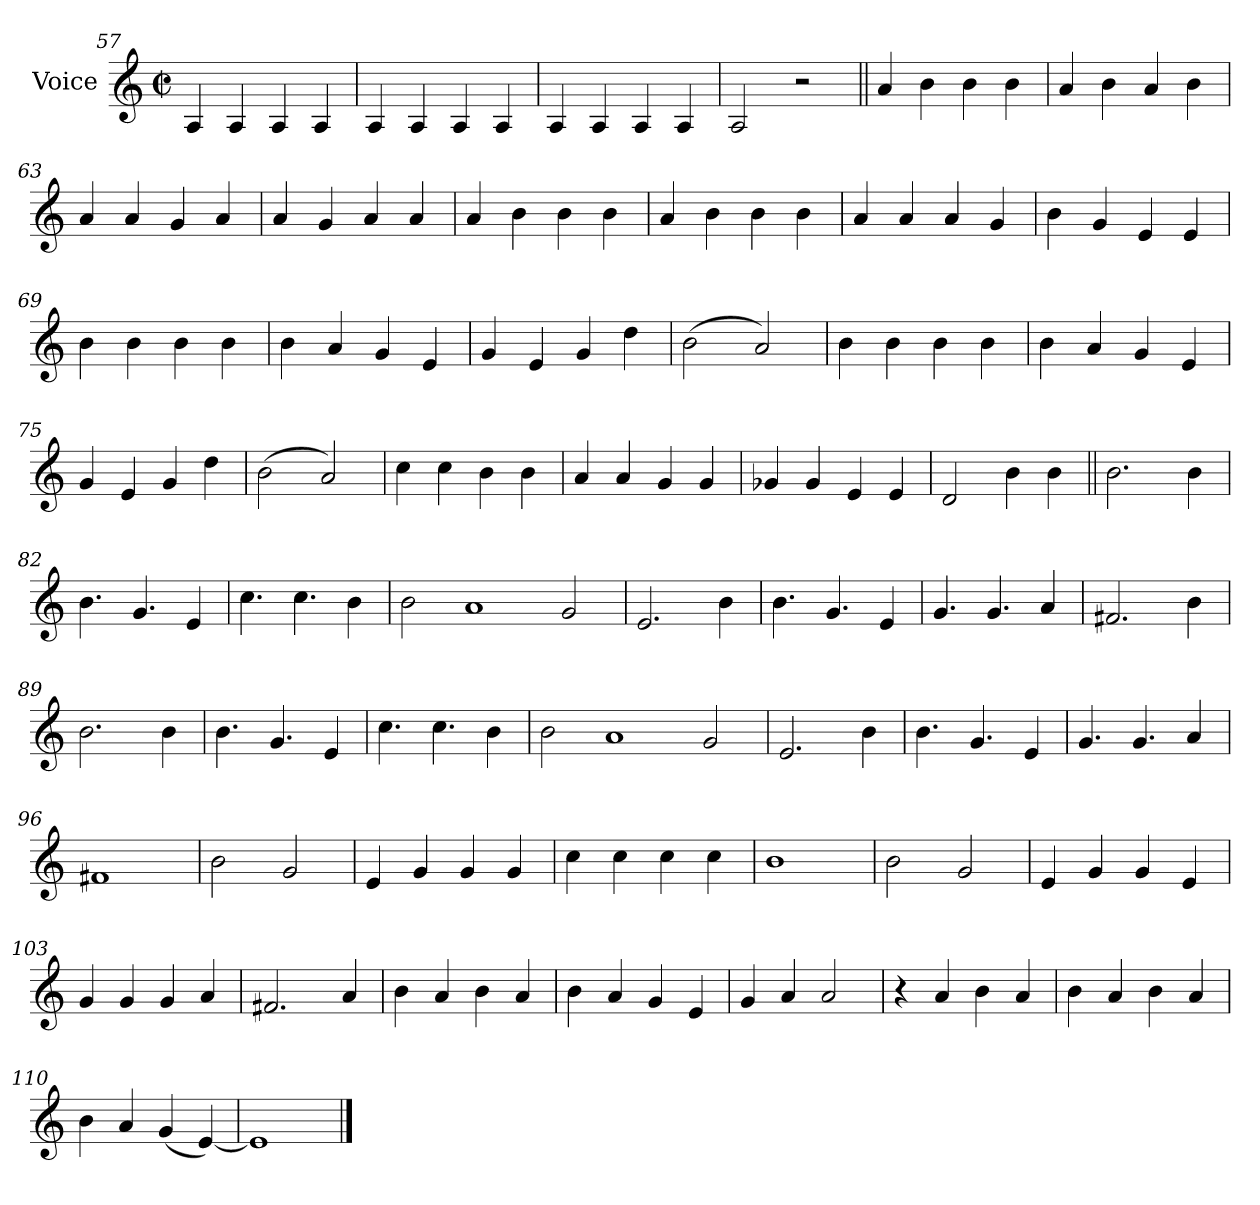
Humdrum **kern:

**kern
*part1
*staff1
*I"Voice
*I'Vc.
*clefG2
*k[]
*M2/2
*met(c|)
=57
4A!
4A!
4A!
4A!
=58
4A!
4A!
4A!
4A!
=59
4A!
4A!
4A!
4A!
=60
2A!
2r
=61||
4a
4b
4b
4b
=62
4a
4b
4a
4b
=63
4a
4a
4g
4a
=64
4a
4g
4a
4a
=65
4a
4b
4b
4b
=66
4a
4b
4b
4b
=67
4a
4a
4a
4g
=68
4b
4g
4e
4e
=69
4b
4b
4b
4b
=70
4b
4a
4g
4e
=71
4g
4e
4g
4dd
=72
(>2b
2a)
=73
4b
4b
4b
4b
=74
4b
4a
4g
4e
=75
4g
4e
4g
4dd
=76
(>2b
2a)
=77
4cc!
4cc!
4b!
4b!
=78
4a!
4a!
4g!
4g!
=79
4g-X!
4g-!
4e!
4e!
=80
2d!
4b!
4b!
=81||
2.b!
4b
=82
4.b
4.g
4e
=83
4.cc
4.cc
4b
=84
2b!
1a
2g!
=85
2.e!
4b
=86
4.b
4.g
4e
=87
4.g
4.g
4a
=88
2.f#X
4b!
=89
2.b!
4b
=90
4.b
4.g
4e
=91
4.cc
4.cc
4b
=92
2b!
1a
2g!
=93
2.e!
4b
=94
4.b
4.g
4e
=95
4.g
4.g
4a
=96
1f#X
=97
2b
2g
=98
4e
4g
4g
4g
=99
4cc
4cc
4cc
4cc
=100
1b
=101
2b
2g
=102
4e
4g
4g
4e
=103
4g
4g
4g
4a
=104
2.f#X
4a
=105
4b
4a
4b
4a
=106
4b
4a
4g
4e
=107
4g
4a
2a
=108
4r
4a
4b
4a
=109
4b
4a
4b
4a
=110
4b
4a
(<4g
[4e)
=111
1e]
==
*-
